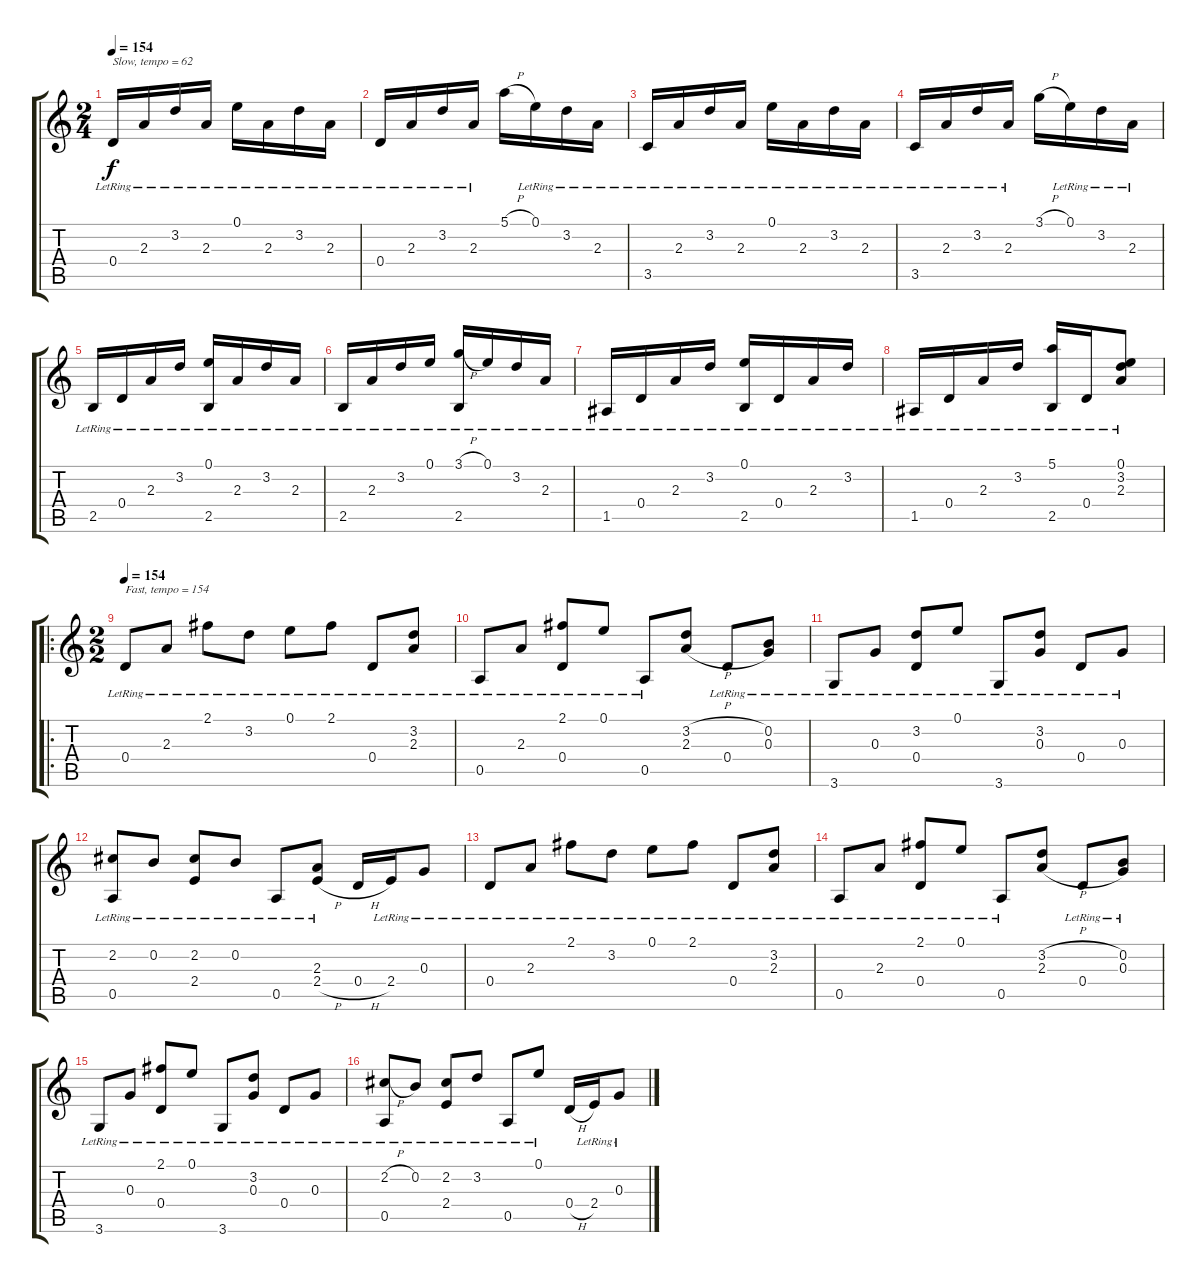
\track "" {instrument acousticguitarsteel}
\staff {score tabs}
\tuning (E4 B3 G3 D3 A2 E2) {hide}
\ts (2 4)
\tempo 154
\tempo 62
\tempo 154
\clef g2
\ks c
0.4{lr}.16{txt "Slow, tempo = 62" dy f volume 12 instrument acousticguitarsteel} 2.3{lr}.16 3.2{lr}.16 2.3{lr}.16 0.1{lr}.16 2.3{lr}.16 3.2{lr}.16 2.3{lr}.16 |
0.4{lr}.16 2.3{lr}.16 3.2{lr}.16 2.3{lr}.16 5.1{h}.16 0.1{lr}.16 3.2{lr}.16 2.3{lr}.16 |
3.5{lr}.16 2.3{lr}.16 3.2{lr}.16 2.3{lr}.16 0.1{lr}.16 2.3{lr}.16 3.2{lr}.16 2.3{lr}.16 |
3.5{lr}.16 2.3{lr}.16 3.2{lr}.16 2.3{lr}.16 3.1{h}.16 0.1{lr}.16 3.2{lr}.16 2.3{lr}.16 |
2.5{lr}.16 0.4{lr}.16 2.3{lr}.16 3.2{lr}.16 (0.1{lr} 2.5{lr}).16 2.3{lr}.16 3.2{lr}.16 2.3{lr}.16 |
2.5{lr}.16 2.3{lr}.16 3.2{lr}.16 0.1{lr}.16 (3.1{h} 2.5{lr}).16 0.1{lr}.16 3.2{lr}.16 2.3{lr}.16 |
1.5{lr}.16 0.4{lr}.16 2.3{lr}.16 3.2{lr}.16 (0.1{lr} 2.5{lr}).16 0.4{lr}.16 2.3{lr}.16 3.2{lr}.16 |
1.5{lr}.16 0.4{lr}.16 2.3{lr}.16 3.2{lr}.16 (5.1{lr} 2.5{lr}).16 0.4{lr}.16 (0.1{lr} 3.2{lr} 2.3{lr}).8 |
\ro
\ts (2 2)
\tempo 154
0.4{lr}.8{txt "Fast, tempo = 154" volume 16} 2.3{lr}.8 2.1{lr}.8 3.2{lr}.8 0.1{lr}.8 2.1{lr}.8 0.4{lr}.8 (3.2{lr} 2.3{lr}).8 |
0.5{lr}.8 2.3{lr}.8 (2.1{lr} 0.4{lr}).8 0.1{lr}.8 0.5{lr}.8 (3.2{h} 2.3{h}).8 0.4{lr}.8 (0.2{lr} 0.3{lr}).8 |
3.6{lr}.8 0.3{lr}.8 (3.2{lr} 0.4{lr}).8 0.1{lr}.8 3.6{lr}.8 (3.2{lr} 0.3{lr}).8 0.4{lr}.8 0.3{lr}.8 |
(2.2{lr} 0.5{lr}).8 0.2{lr}.8 (2.2{lr} 2.4{lr}).8 0.2{lr}.8 0.5{lr}.8 (2.3{lr} 2.4{h}).8 0.4{h}.16 2.4{lr}.16 0.3{lr}.8 |
0.4{lr}.8 2.3{lr}.8 2.1{lr}.8 3.2{lr}.8 0.1{lr}.8 2.1{lr}.8 0.4{lr}.8 (3.2{lr} 2.3{lr}).8 |
0.5{lr}.8 2.3{lr}.8 (2.1{lr} 0.4{lr}).8 0.1{lr}.8 0.5{lr}.8 (3.2{h} 2.3{h}).8 0.4{lr}.8 (0.2{lr} 0.3{lr}).8 |
3.6{lr}.8 0.3{lr}.8 (2.1{lr} 0.4{lr}).8 0.1{lr}.8 3.6{lr}.8 (3.2{lr} 0.3{lr}).8 0.4{lr}.8 0.3{lr}.8 |
(2.2{h} 0.5{lr}).8 0.2{lr}.8 (2.2{lr} 2.4{lr}).8 3.2{lr}.8 0.5{lr}.8 0.1{lr}.8 0.4{h}.16 2.4{lr}.16 0.3{lr}.8
